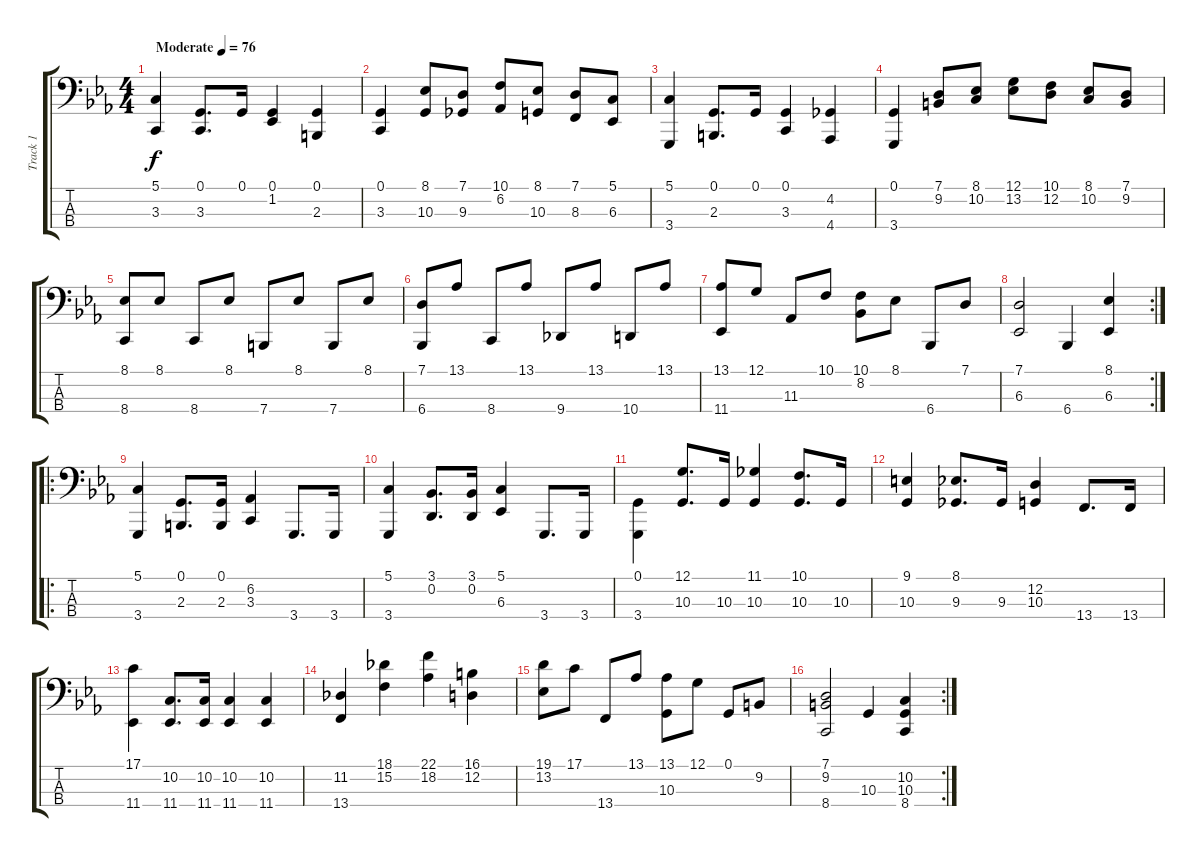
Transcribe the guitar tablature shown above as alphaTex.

\track ("Track 1" "Track 1") {instrument cello}
\staff {score tabs}
\tuning (G2 D2 A1 E1) {hide}
\ts (4 4)
\tempo (76 "Moderate")
\clef f4
\ks eb
(5.1 3.3).4{dy f instrument cello} (0.1 3.3).8{d} 0.1.16 (0.1 1.2).4 (0.1 2.3).4 |
(0.1 3.3).4 (8.1 10.3).8 (7.1 9.3).8 (10.1 6.2).8 (8.1 10.3).8 (7.1 8.3).8 (5.1 6.3).8 |
(5.1 3.4).4 (0.1 2.3).8{d beam Up} 0.1.16{beam Up} (0.1 3.3).4 (4.2 4.4).4 |
(0.1 3.4).4 (7.1 9.2).8 (8.1 10.2).8 (12.1 13.2).8 (10.1 12.2).8 (8.1 10.2).8 (7.1 9.2).8 |
(8.1 8.4).8 8.1.8 8.4.8 8.1.8 7.4.8 8.1.8 7.4.8 8.1.8 |
(7.1 6.4).8 13.1.8 8.4.8 13.1.8 9.4.8 13.1.8 10.4.8 13.1.8 |
(13.1 11.4).8 12.1.8 11.3.8 10.1.8 (10.1 8.2).8 8.1.8 6.4.8 7.1.8 |
\rc 2
(7.1 6.3).2 6.4.4 (8.1 6.3).4 |
\ro
(5.1 3.4).4 (0.1 2.3).8{d beam Up} (0.1 2.3).16{beam Up} (6.2 3.3).4 3.4.8{d} 3.4.16 |
(5.1 3.4).4 (3.1 0.2).8{d beam Up} (3.1 0.2).16{beam Up} (5.1 6.3).4 3.4.8{d} 3.4.16 |
(0.1 3.4).4{beam Down} (12.1 10.3).8{d} 10.3.16 (11.1 10.3).4 (10.1 10.3).8{d} 10.3.16 |
(9.1 10.3).4 (8.1 9.3).8{d} 9.3.16 (12.2 10.3).4 13.4.8{d} 13.4.16 |
(17.1 11.4).4 (10.2 11.4).8{d} (10.2 11.4).16 (10.2 11.4).4 (10.2 11.4).4 |
(11.2 13.4).4 (18.1 15.2).4 (22.1 18.2).4 (16.1 12.2).4 |
(19.1 13.2).8 17.1.8 13.4.8 13.1.8 (13.1 10.3).8 12.1.8 0.1.8 9.2.8 |
\rc 2
(7.1 9.2 8.4).2 10.3.4 (10.2 10.3 8.4).4
